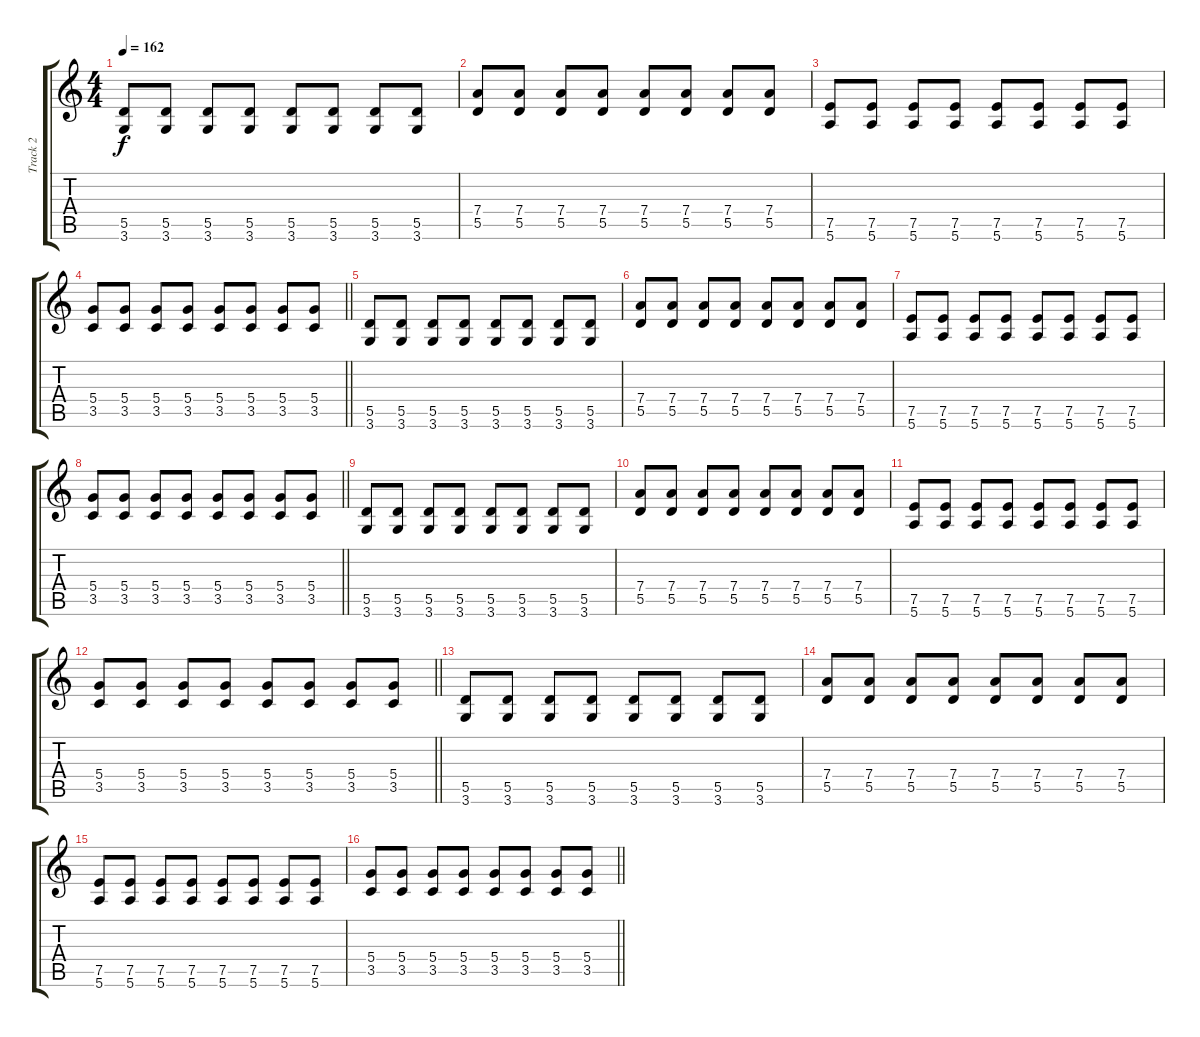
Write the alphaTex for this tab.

\track ("Track 2" "Track 2") {instrument acousticguitarsteel}
\staff {score tabs}
\tuning (E4 B3 G3 D3 A2 E2) {hide}
\ts (4 4)
\tempo 162
\clef g2
\ks c
(5.5 3.6).8{dy f} (5.5 3.6).8 (5.5 3.6).8 (5.5 3.6).8 (5.5 3.6).8 (5.5 3.6).8 (5.5 3.6).8 (5.5 3.6).8 |
(7.4 5.5).8 (7.4 5.5).8 (7.4 5.5).8 (7.4 5.5).8 (7.4 5.5).8 (7.4 5.5).8 (7.4 5.5).8 (7.4 5.5).8 |
(7.5 5.6).8 (7.5 5.6).8 (7.5 5.6).8 (7.5 5.6).8 (7.5 5.6).8 (7.5 5.6).8 (7.5 5.6).8 (7.5 5.6).8 |
\barLineRight lightlight
(5.4 3.5).8 (5.4 3.5).8 (5.4 3.5).8 (5.4 3.5).8 (5.4 3.5).8 (5.4 3.5).8 (5.4 3.5).8 (5.4 3.5).8 |
(5.5 3.6).8 (5.5 3.6).8 (5.5 3.6).8 (5.5 3.6).8 (5.5 3.6).8 (5.5 3.6).8 (5.5 3.6).8 (5.5 3.6).8 |
(7.4 5.5).8 (7.4 5.5).8 (7.4 5.5).8 (7.4 5.5).8 (7.4 5.5).8 (7.4 5.5).8 (7.4 5.5).8 (7.4 5.5).8 |
(7.5 5.6).8 (7.5 5.6).8 (7.5 5.6).8 (7.5 5.6).8 (7.5 5.6).8 (7.5 5.6).8 (7.5 5.6).8 (7.5 5.6).8 |
\barLineRight lightlight
(5.4 3.5).8 (5.4 3.5).8 (5.4 3.5).8 (5.4 3.5).8 (5.4 3.5).8 (5.4 3.5).8 (5.4 3.5).8 (5.4 3.5).8 |
(5.5 3.6).8 (5.5 3.6).8 (5.5 3.6).8 (5.5 3.6).8 (5.5 3.6).8 (5.5 3.6).8 (5.5 3.6).8 (5.5 3.6).8 |
(7.4 5.5).8 (7.4 5.5).8 (7.4 5.5).8 (7.4 5.5).8 (7.4 5.5).8 (7.4 5.5).8 (7.4 5.5).8 (7.4 5.5).8 |
(7.5 5.6).8 (7.5 5.6).8 (7.5 5.6).8 (7.5 5.6).8 (7.5 5.6).8 (7.5 5.6).8 (7.5 5.6).8 (7.5 5.6).8 |
\barLineRight lightlight
(5.4 3.5).8 (5.4 3.5).8 (5.4 3.5).8 (5.4 3.5).8 (5.4 3.5).8 (5.4 3.5).8 (5.4 3.5).8 (5.4 3.5).8 |
(5.5 3.6).8 (5.5 3.6).8 (5.5 3.6).8 (5.5 3.6).8 (5.5 3.6).8 (5.5 3.6).8 (5.5 3.6).8 (5.5 3.6).8 |
(7.4 5.5).8 (7.4 5.5).8 (7.4 5.5).8 (7.4 5.5).8 (7.4 5.5).8 (7.4 5.5).8 (7.4 5.5).8 (7.4 5.5).8 |
(7.5 5.6).8 (7.5 5.6).8 (7.5 5.6).8 (7.5 5.6).8 (7.5 5.6).8 (7.5 5.6).8 (7.5 5.6).8 (7.5 5.6).8 |
\barLineRight lightlight
(5.4 3.5).8 (5.4 3.5).8 (5.4 3.5).8 (5.4 3.5).8 (5.4 3.5).8 (5.4 3.5).8 (5.4 3.5).8 (5.4 3.5).8
